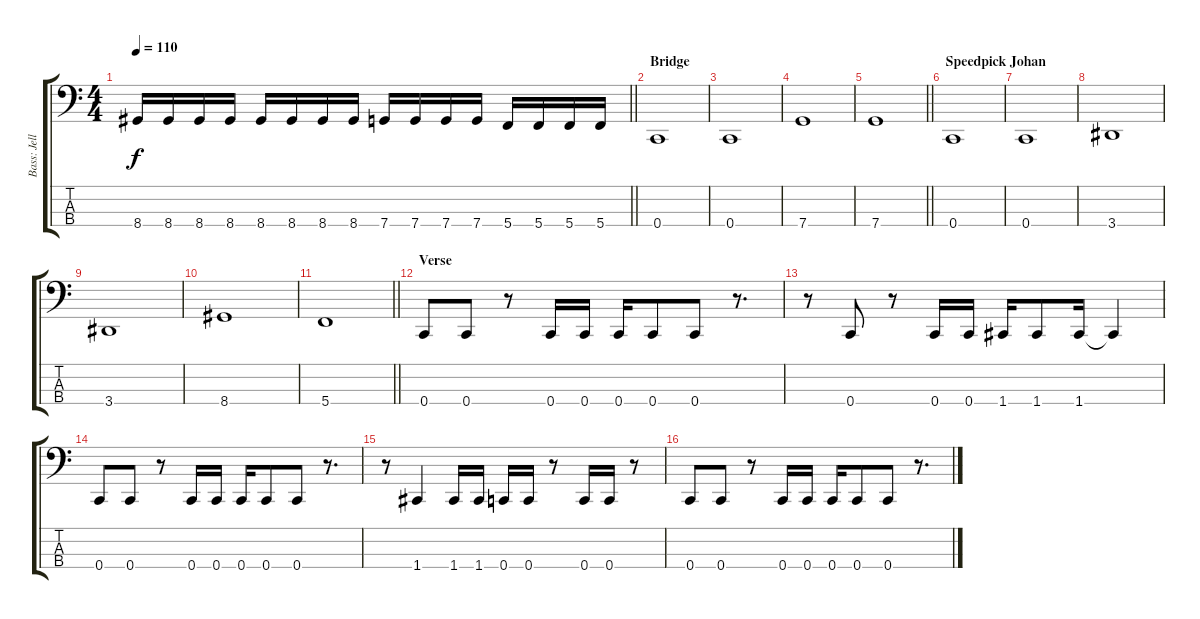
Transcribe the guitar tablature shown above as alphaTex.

\track ("Bass: Jelle" "Bass: Jell") {instrument electricbassfinger}
\staff {score tabs}
\tuning (F2 C2 G1 C1) {hide}
\ts (4 4)
\tempo 110
\clef f4
\barLineRight lightlight
\ks c
8.4.16{dy f} 8.4.16 8.4.16 8.4.16 8.4.16 8.4.16 8.4.16 8.4.16 7.4.16 7.4.16 7.4.16 7.4.16 5.4.16 5.4.16 5.4.16 5.4.16 |
\section ("" "Bridge")
0.4.1 |
0.4.1 |
7.4.1 |
\barLineRight lightlight
7.4.1 |
\section ("" "Speedpick Johan")
0.4.1 |
0.4.1 |
3.4.1 |
3.4.1 |
8.4.1 |
\barLineRight lightlight
5.4.1 |
\section ("" "Verse")
0.4.8 0.4.8 r.8 0.4.16 0.4.16 0.4.16 0.4.8 0.4.8 r.8{d} |
r.8 0.4.8 r.8 0.4.16 0.4.16 1.4.16 1.4.8 1.4.16 1.4{t}.4 |
0.4.8 0.4.8 r.8 0.4.16 0.4.16 0.4.16 0.4.8 0.4.8 r.8{d} |
r.8 1.4.4 1.4.16 1.4.16 0.4.16 0.4.16 r.8 0.4.16 0.4.16 r.8 |
0.4.8 0.4.8 r.8 0.4.16 0.4.16 0.4.16 0.4.8 0.4.8 r.8{d}
